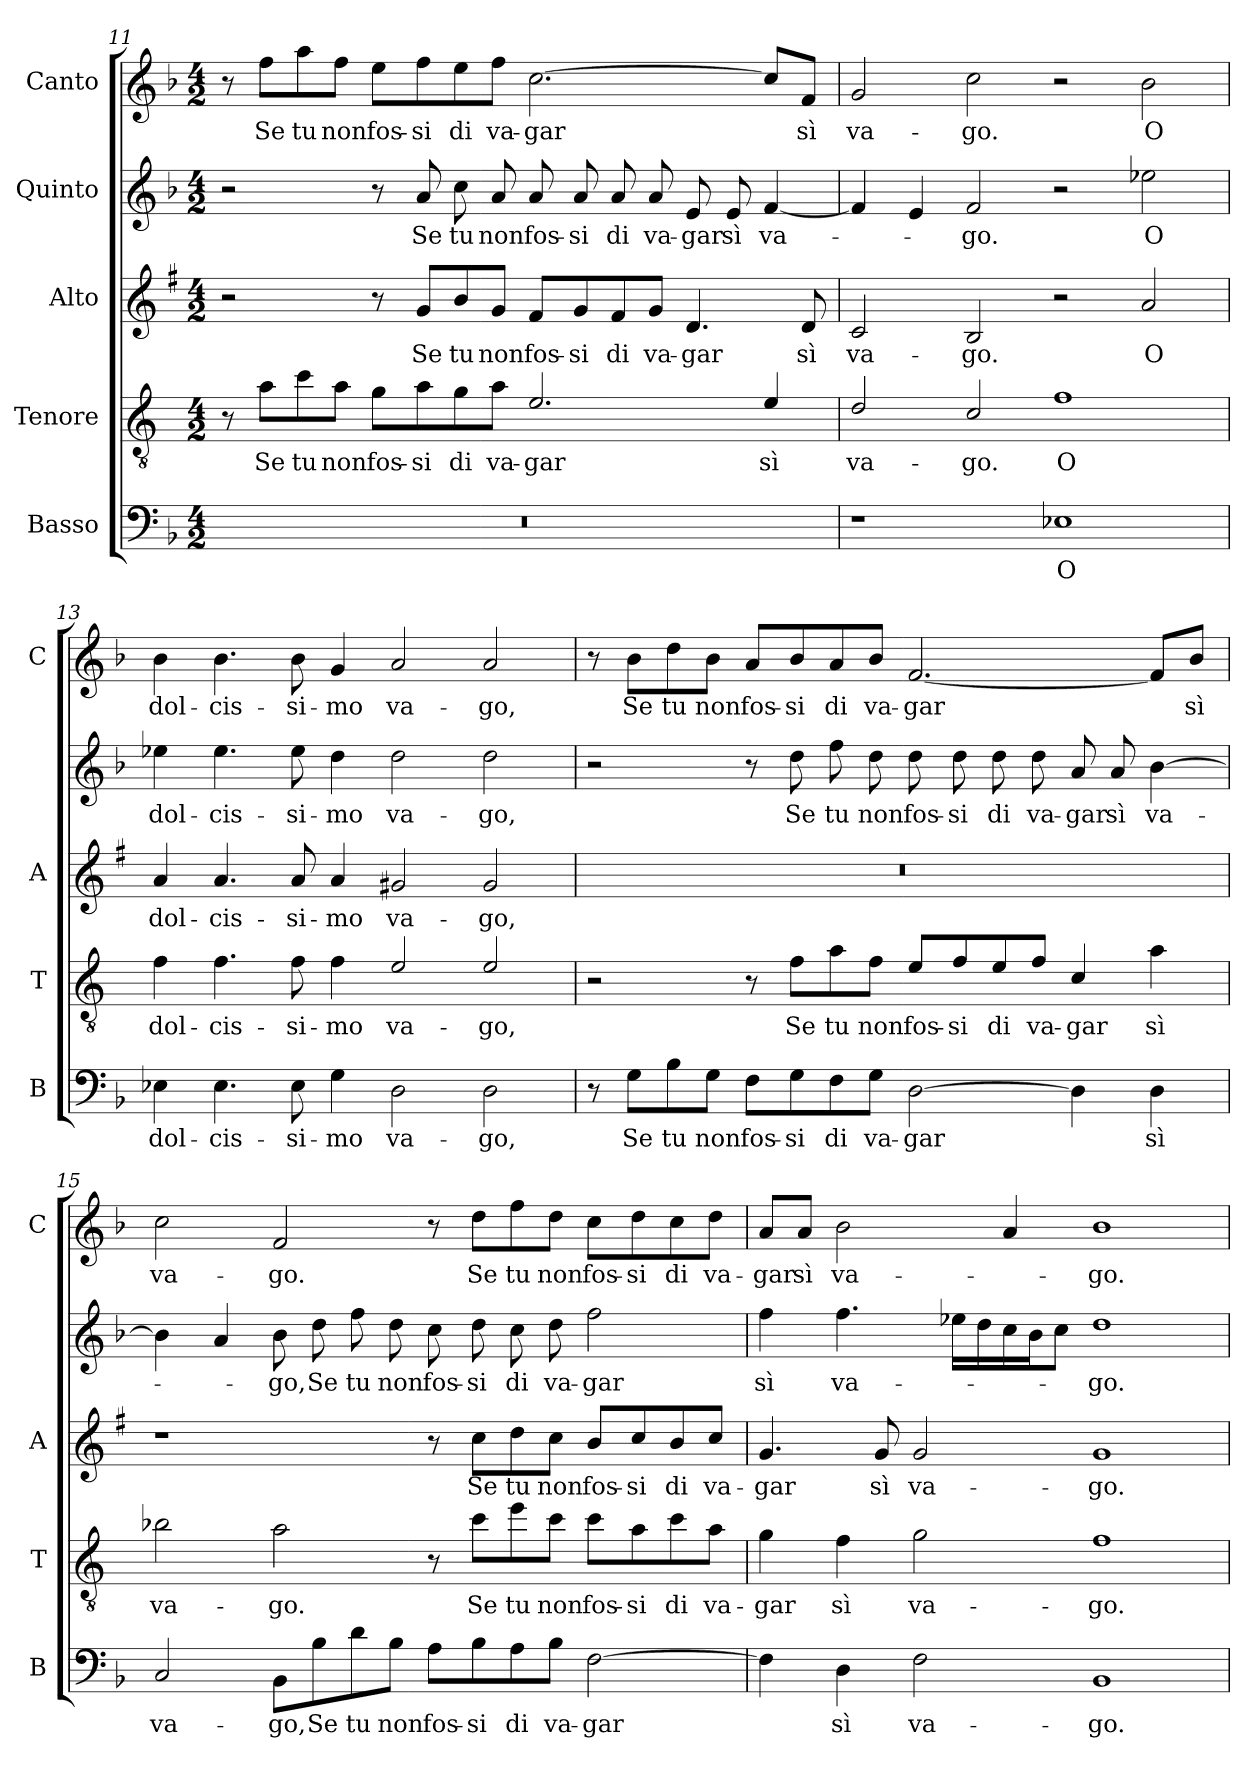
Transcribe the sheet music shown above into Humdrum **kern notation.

**kern	**text	**kern	**text	**kern	**text	**kern	**text	**kern	**text
*part5	*part5	*part4	*part4	*part3	*part3	*part2	*part2	*part1	*part1
*staff5	*staff5	*staff4	*staff4	*staff3	*staff3	*staff2	*staff2	*staff1	*staff1
*I"Basso	*	*I"Tenore	*	*I"Alto	*	*I"Quinto	*	*I"Canto	*
*I'B	*	*I'T	*	*I'A	*	*	*	*I'C	*
*clefF4	*	*clefGv2	*	*clefG2	*	*clefG2	*	*clefG2	*
*	*	*ITrd4c7	*	*ITrd1c2	*	*	*	*	*
*k[b-]	*	*k[b-]	*	*k[b-]	*	*k[b-]	*	*k[b-]	*
*F:	*	*F:	*	*F:	*	*F:	*	*F:	*
*M4/2	*	*M4/2	*	*M4/2	*	*M4/2	*	*M4/2	*
=11	=11	=11	=11	=11	=11	=11	=11	=11	=11
0r	.	8r	.	2r	.	2r	.	8r	.
!	!	!	!LO:LY:b	!	!	!	!	!	!LO:LY:b
.	.	8d\L	Se	.	.	.	.	8ff\L	Se
!	!	!	!LO:LY:b	!	!	!	!	!	!LO:LY:b
.	.	8f\	tu	.	.	.	.	8aa\	tu
!	!	!	!LO:LY:b	!	!	!	!	!	!LO:LY:b
.	.	8d\J	non	.	.	.	.	8ff\J	non
!	!	!	!LO:LY:b	!	!	!	!	!	!LO:LY:b
.	.	8c\L	fos-	8r	.	8r	.	8ee\L	fos-
!	!	!	!LO:LY:b	!	!LO:LY:b	!	!LO:LY:b	!	!LO:LY:b
.	.	8d\	-si	8f/L	Se	8a/	Se	8ff\	-si
!	!	!	!LO:LY:b	!	!LO:LY:b	!	!LO:LY:b	!	!LO:LY:b
.	.	8c\	di	8a/	tu	8cc\	tu	8ee\	di
!	!	!	!LO:LY:b	!	!LO:LY:b	!	!LO:LY:b	!	!LO:LY:b
.	.	8d\J	va-	8f/J	non	8a/	non	8ff\J	va-
!	!	!	!LO:LY:b	!	!LO:LY:b	!	!LO:LY:b	!	!LO:LY:b
.	.	2.A/	-gar	8e/L	fos-	8a/	fos-	[2.cc\	-gar
!	!	!	!	!	!LO:LY:b	!	!LO:LY:b	!	!
.	.	.	.	8f/	-si	8a/	-si	.	.
!	!	!	!	!	!LO:LY:b	!	!LO:LY:b	!	!
.	.	.	.	8e/	di	8a/	di	.	.
!	!	!	!	!	!LO:LY:b	!	!LO:LY:b	!	!
.	.	.	.	8f/J	va-	8a/	va-	.	.
!	!	!	!	!	!LO:LY:b	!	!LO:LY:b	!	!
.	.	.	.	4.c/	-gar	8e/	-gar	.	.
!	!	!	!	!	!	!	!LO:LY:b	!	!
.	.	.	.	.	.	8e/	sì	.	.
!	!	!	!LO:LY:b	!	!	!	!LO:LY:b	!	!
.	.	4A/	sì	.	.	[4f/	va-	8cc/L]	.
!	!	!	!	!	!LO:LY:b	!	!	!	!LO:LY:b
.	.	.	.	8c/	sì	.	.	8f/J	sì
=12	=12	=12	=12	=12	=12	=12	=12	=12	=12
!	!	!	!LO:LY:b	!	!LO:LY:b	!	!	!	!LO:LY:b
1r	.	2G/	va-	2B-/	va-	4f/]	.	2g/	va-
.	.	.	.	.	.	4e/	.	.	.
!	!	!	!LO:LY:b	!	!LO:LY:b	!	!LO:LY:b	!	!LO:LY:b
.	.	2F/	-go.	2A/	-go.	2f/	-go.	2cc\	-go.
!	!LO:LY:b	!	!LO:LY:b	!	!	!	!	!	!
1E-X	O	1B-	O	2r	.	2r	.	2r	.
!	!	!	!	!	!LO:LY:b	!	!LO:LY:b	!	!LO:LY:b
.	.	.	.	2g/	O	2ee-X\	O	2b-\	O
!!LO:LB:g=z
=13	=13	=13	=13	=13	=13	=13	=13	=13	=13
!	!LO:LY:b	!	!LO:LY:b	!	!LO:LY:b	!	!LO:LY:b	!	!LO:LY:b
4E-X\	dol-	4B-\	dol-	4g/	dol-	4ee-X\	dol-	4b-\	dol-
!	!LO:LY:b	!	!LO:LY:b	!	!LO:LY:b	!	!LO:LY:b	!	!LO:LY:b
4.E-\	-cis-	4.B-\	-cis-	4.g/	-cis-	4.ee-\	-cis-	4.b-\	-cis-
!	!LO:LY:b	!	!LO:LY:b	!	!LO:LY:b	!	!LO:LY:b	!	!LO:LY:b
8E-\	-si-	8B-\	-si-	8g/	-si-	8ee-\	-si-	8b-\	-si-
!	!LO:LY:b	!	!LO:LY:b	!	!LO:LY:b	!	!LO:LY:b	!	!LO:LY:b
4G\	-mo	4B-\	-mo	4g/	-mo	4dd\	-mo	4g/	-mo
!	!LO:LY:b	!	!LO:LY:b	!	!LO:LY:b	!	!LO:LY:b	!	!LO:LY:b
2D\	va-	2A/	va-	2f#X/	va-	2dd\	va-	2a/	va-
!	!LO:LY:b	!	!LO:LY:b	!	!LO:LY:b	!	!LO:LY:b	!	!LO:LY:b
2D\	-go,	2A/	-go,	2f#/	-go,	2dd\	-go,	2a/	-go,
=14	=14	=14	=14	=14	=14	=14	=14	=14	=14
8r	.	2r	.	0r	.	2r	.	8r	.
!	!LO:LY:b	!	!	!	!	!	!	!	!LO:LY:b
8G\L	Se	.	.	.	.	.	.	8b-\L	Se
!	!LO:LY:b	!	!	!	!	!	!	!	!LO:LY:b
8B-\	tu	.	.	.	.	.	.	8dd\	tu
!	!LO:LY:b	!	!	!	!	!	!	!	!LO:LY:b
8G\J	non	.	.	.	.	.	.	8b-\J	non
!	!LO:LY:b	!	!	!	!	!	!	!	!LO:LY:b
8F\L	fos-	8r	.	.	.	8r	.	8a/L	fos-
!	!LO:LY:b	!	!LO:LY:b	!	!	!	!LO:LY:b	!	!LO:LY:b
8G\	-si	8B-\L	Se	.	.	8dd\	Se	8b-/	-si
!	!LO:LY:b	!	!LO:LY:b	!	!	!	!LO:LY:b	!	!LO:LY:b
8F\	di	8d\	tu	.	.	8ff\	tu	8a/	di
!	!LO:LY:b	!	!LO:LY:b	!	!	!	!LO:LY:b	!	!LO:LY:b
8G\J	va-	8B-\J	non	.	.	8dd\	non	8b-/J	va-
!	!LO:LY:b	!	!LO:LY:b	!	!	!	!LO:LY:b	!	!LO:LY:b
[2D\	-gar	8A/L	fos-	.	.	8dd\	fos-	[2.f/	-gar
!	!	!	!LO:LY:b	!	!	!	!LO:LY:b	!	!
.	.	8B-/	-si	.	.	8dd\	-si	.	.
!	!	!	!LO:LY:b	!	!	!	!LO:LY:b	!	!
.	.	8A/	di	.	.	8dd\	di	.	.
!	!	!	!LO:LY:b	!	!	!	!LO:LY:b	!	!
.	.	8B-/J	va-	.	.	8dd\	va-	.	.
!	!	!	!LO:LY:b	!	!	!	!LO:LY:b	!	!
4D\]	.	4F/	-gar	.	.	8a/	-gar	.	.
!	!	!	!	!	!	!	!LO:LY:b	!	!
.	.	.	.	.	.	8a/	sì	.	.
!	!LO:LY:b	!	!LO:LY:b	!	!	!	!LO:LY:b	!	!
4D\	sì	4d\	sì	.	.	[4b-\	va-	8f/L]	.
!	!	!	!	!	!	!	!	!	!LO:LY:b
.	.	.	.	.	.	.	.	8b-/J	sì
!!LO:PB:g=z
=15	=15	=15	=15	=15	=15	=15	=15	=15	=15
!	!LO:LY:b	!	!LO:LY:b	!	!	!	!	!	!LO:LY:b
2C/	va-	2e-X\	va-	1r	.	4b-\]	.	2cc\	va-
.	.	.	.	.	.	4a/	.	.	.
!	!LO:LY:b	!	!LO:LY:b	!	!	!	!LO:LY:b	!	!LO:LY:b
8BB-\L	-go,	2d\	-go.	.	.	8b-\	-go,	2f/	-go.
!	!LO:LY:b	!	!	!	!	!	!LO:LY:b	!	!
8B-\	Se	.	.	.	.	8dd\	Se	.	.
!	!LO:LY:b	!	!	!	!	!	!LO:LY:b	!	!
8d\	tu	.	.	.	.	8ff\	tu	.	.
!	!LO:LY:b	!	!	!	!	!	!LO:LY:b	!	!
8B-\J	non	.	.	.	.	8dd\	non	.	.
!	!LO:LY:b	!	!	!	!	!	!LO:LY:b	!	!
8A\L	fos-	8r	.	8r	.	8cc\	fos-	8r	.
!	!LO:LY:b	!	!LO:LY:b	!	!LO:LY:b	!	!LO:LY:b	!	!LO:LY:b
8B-\	-si	8f\L	Se	8b-\L	Se	8dd\	-si	8dd\L	Se
!	!LO:LY:b	!	!LO:LY:b	!	!LO:LY:b	!	!LO:LY:b	!	!LO:LY:b
8A\	di	8a\	tu	8cc\	tu	8cc\	di	8ff\	tu
!	!LO:LY:b	!	!LO:LY:b	!	!LO:LY:b	!	!LO:LY:b	!	!LO:LY:b
8B-\J	va-	8f\J	non	8b-\J	non	8dd\	va-	8dd\J	non
!	!LO:LY:b	!	!LO:LY:b	!	!LO:LY:b	!	!LO:LY:b	!	!LO:LY:b
[2F\	-gar	8f\L	fos-	8a/L	fos-	2ff\	-gar	8cc\L	fos-
!	!	!	!LO:LY:b	!	!LO:LY:b	!	!	!	!LO:LY:b
.	.	8d\	-si	8b-/	-si	.	.	8dd\	-si
!	!	!	!LO:LY:b	!	!LO:LY:b	!	!	!	!LO:LY:b
.	.	8f\	di	8a/	di	.	.	8cc\	di
!	!	!	!LO:LY:b	!	!LO:LY:b	!	!	!	!LO:LY:b
.	.	8d\J	va-	8b-/J	va-	.	.	8dd\J	va-
=16	=16	=16	=16	=16	=16	=16	=16	=16	=16
!	!	!	!LO:LY:b	!	!LO:LY:b	!	!LO:LY:b	!	!LO:LY:b
4F\]	.	4c\	-gar	4.f/	-gar	4ff\	sì	8a/L	-gar
!	!	!	!	!	!	!	!	!	!LO:LY:b
.	.	.	.	.	.	.	.	8a/J	sì
!	!LO:LY:b	!	!LO:LY:b	!	!	!	!LO:LY:b	!	!LO:LY:b
4D\	sì	4B-\	sì	.	.	4.ff\	va-	2b-\	va-
!	!	!	!	!	!LO:LY:b	!	!	!	!
.	.	.	.	8f/	sì	.	.	.	.
!	!LO:LY:b	!	!LO:LY:b	!	!LO:LY:b	!	!	!	!
2F\	va-	2c\	va-	2f/	va-	.	.	.	.
.	.	.	.	.	.	16ee-X\LL	.	.	.
.	.	.	.	.	.	16dd\	.	.	.
.	.	.	.	.	.	16cc\	.	4a/	.
.	.	.	.	.	.	16b-\J	.	.	.
.	.	.	.	.	.	8cc\J	.	.	.
!	!LO:LY:b	!	!LO:LY:b	!	!LO:LY:b	!	!LO:LY:b	!	!LO:LY:b
1BB-	-go.	1B-	-go.	1f	-go.	1dd	-go.	1b-	-go.
=	=	=	=	=	=	=	=	=	=
*-	*-	*-	*-	*-	*-	*-	*-	*-	*-
